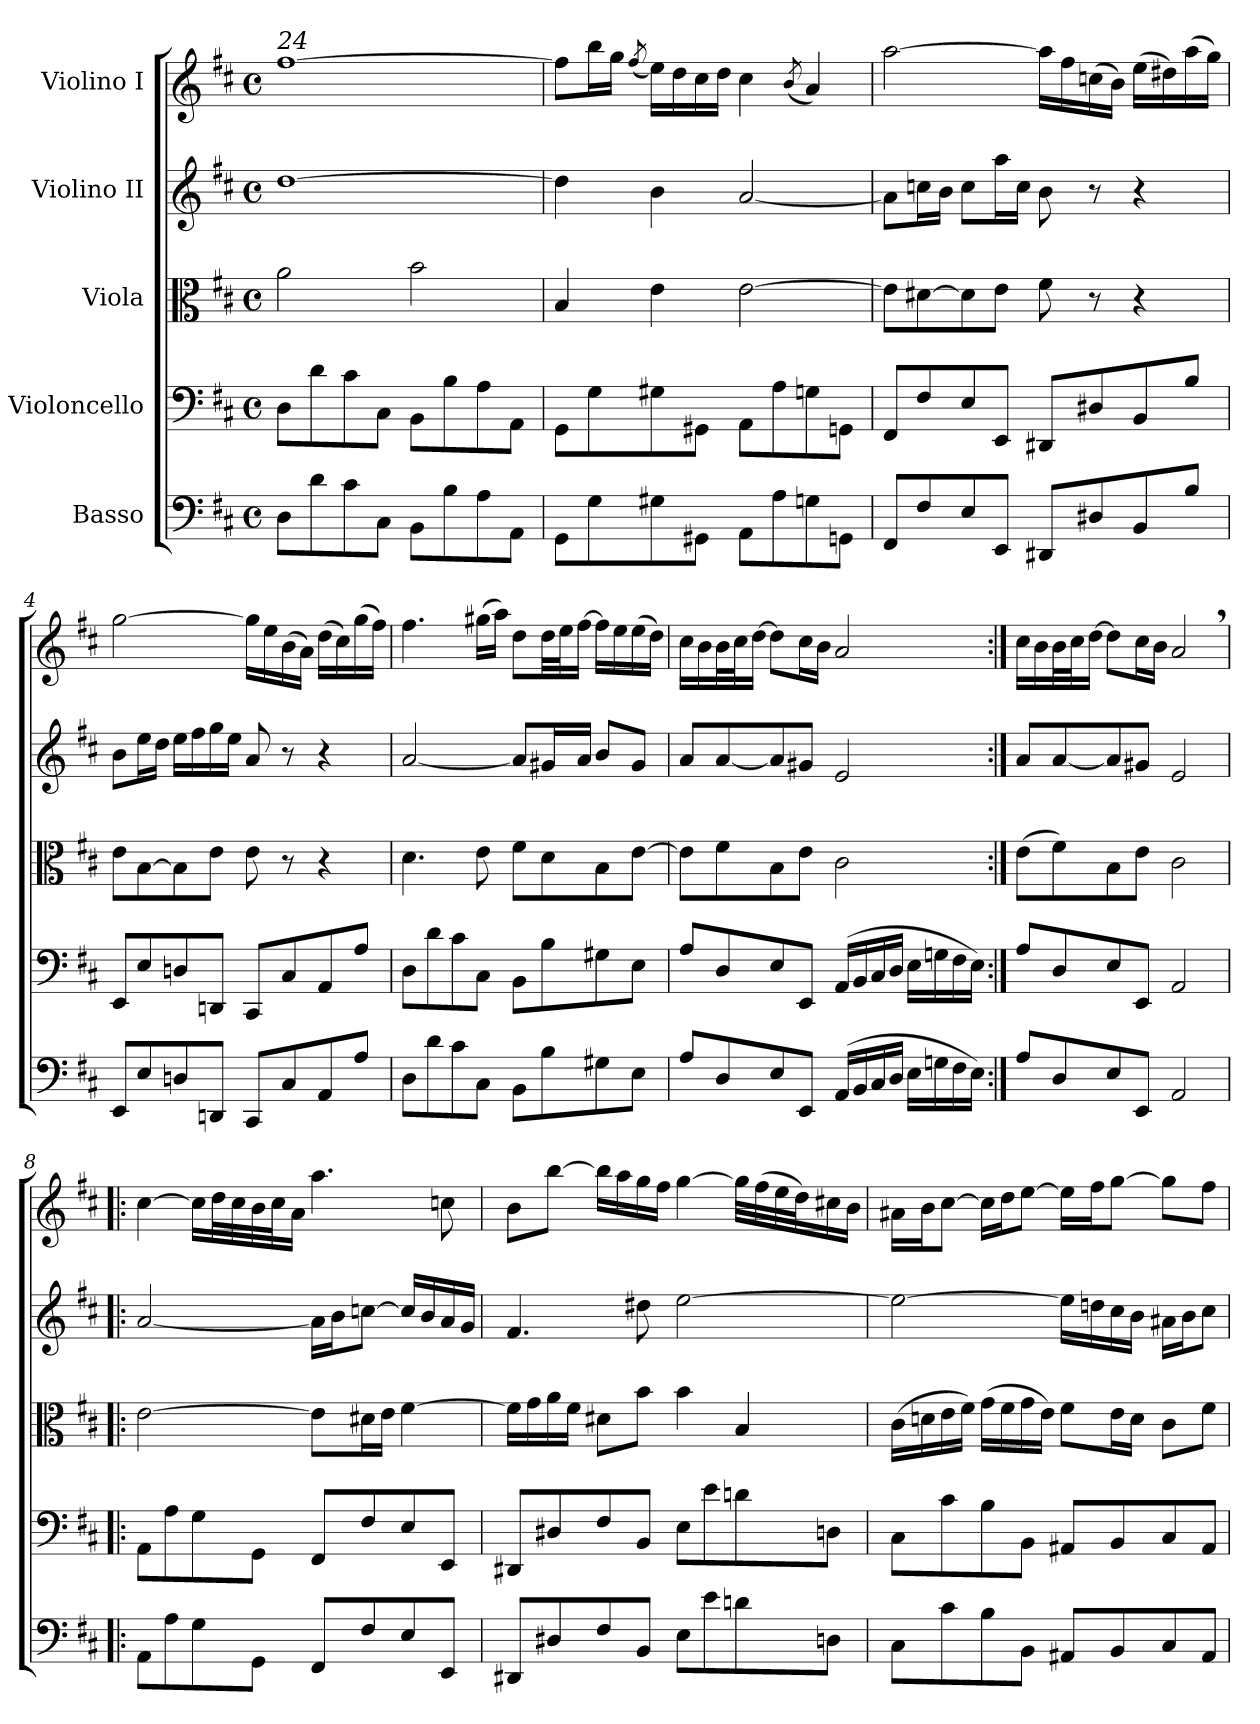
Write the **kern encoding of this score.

**kern	**kern	**kern	**kern	**kern
*part5	*part4	*part3	*part2	*part1
*staff5	*staff4	*staff3	*staff2	*staff1
*I"Basso	*I"Violoncello	*I"Viola	*I"Violino II	*I"Violino I
*clefF4	*clefF4	*clefC3	*clefG2	*clefG2
*ITrd7c12	*	*	*	*
*k[f#c#]	*k[f#c#]	*k[f#c#]	*k[f#c#]	*k[f#c#]
*M4/4	*M4/4	*M4/4	*M4/4	*M4/4
*met(c)	*met(c)	*met(c)	*met(c)	*met(c)
=1	=1	=1	=1	=1
!	!	!	!	!LO:TX:a:i:t=24
8DD\L	8D\L	2a\	[1dd	[1ff#
8D\	8d\	.	.	.
8C#\	8c#\	.	.	.
8CC#\J	8C#\J	.	.	.
8BBB\L	8BB\L	2b\	.	.
8BB\	8B\	.	.	.
8AA\	8A\	.	.	.
8AAA\J	8AA\J	.	.	.
=2	=2	=2	=2	=2
8GGG\L	8GG\L	4B/	4dd\]	8ff#\L]
8GG\	8G\	.	.	16bb\L
.	.	.	.	16gg\JJ
.	.	.	.	(<8qff#/
8GG#X\	8G#X\	4e\	4b\	16ee\LL)
.	.	.	.	16dd\
8GGG#X\J	8GG#X\J	.	.	16cc#\
.	.	.	.	16dd\JJ
8AAA\L	8AA\L	[2e\	[2a/	4cc#\
8AA\	8A\	.	.	.
.	.	.	.	(<8qb/
8GGn\	8Gn\	.	.	4a/)
8GGGn\J	8GGn\J	.	.	.
=3	=3	=3	=3	=3
8FFF#/L	8FF#/L	8e\L]	8a\L]	[2aa\
8FF#/	8F#/	[8d#X\	16ccn\L	.
.	.	.	16b\JJ	.
8EE/	8E/	8d#\]	8cc\L	.
8EEE/J	8EE/J	8e\J	16aa\L	.
.	.	.	16cc\JJ	.
8DDD#X/L	8DD#X/L	8f#\	8b\	16aa\LL]
.	.	.	.	16ff#\
8DD#X/	8D#X/	8r	8r	(>16ccn\
.	.	.	.	16b\JJ)
8BBB/	8BB/	4r	4r	(>16ee\LL
.	.	.	.	16dd#X\)
8BB/J	8B/J	.	.	(>16aa\
.	.	.	.	16gg\JJ)
=4	=4	=4	=4	=4
8EEE/L	8EE/L	8e\L	8b\L	[2gg\
8EE/	8E/	[8B\	16ee\L	.
.	.	.	16dd\JJ	.
8DDn/	8Dn/	8B\]	16ee\LL	.
.	.	.	16ff#\	.
8DDDn/J	8DDn/J	8e\J	16gg\	.
.	.	.	16ee\JJ	.
8CCC#/L	8CC#/L	8e\	8a/	16gg\LL]
.	.	.	.	16ee\
8CC#/	8C#/	8r	8r	(>16b\
.	.	.	.	16a\JJ)
8AAA/	8AA/	4r	4r	(>16dd\LL
.	.	.	.	16cc#\)
8AA/J	8A/J	.	.	(>16gg\
.	.	.	.	16ff#\JJ)
!!LO:LB:g=z
=5	=5	=5	=5	=5
8DD\L	8D\L	4.d\	[2a/	4.ff#\
8D\	8d\	.	.	.
8C#\	8c#\	.	.	.
8CC#\J	8C#\J	8e\	.	(>16gg#X\LL
.	.	.	.	16aa\JJ)
8BBB\L	8BB\L	8f#\L	8a/L]	8dd\L
8BB\	8B\	8d\	16g#X/L	32dd\LL
.	.	.	.	32ee\J
.	.	.	16a/JJ	[16ff#\JJ
8GG#X\	8G#X\	8B\	8b/L	16ff#\LL]
.	.	.	.	16ee\
8EE\J	8E\J	[8e\J	8g#/J	(>16ee\
.	.	.	.	16dd\JJ)
=6	=6	=6	=6	=6
8AA/L	8A/L	8e\L]	8a/L	16cc#\LL
.	.	.	.	16b\
8DD/	8D/	8f#\	[8a/	32b\L
.	.	.	.	32cc#\J
.	.	.	.	[16dd\JJ
8EE/	8E/	8B\	8a/]	8dd\L]
8EEE/J	8EE/J	8e\J	8g#X/J	16cc#\L
.	.	.	.	16b\JJ
(>16AAA/LL	(>16AA/LL	2c#\	2e/	2a/
16BBB/	16BB/	.	.	.
16CC#/	16C#/	.	.	.
16DD/JJ	16D/JJ	.	.	.
16EE\LL	16E\LL	.	.	.
16GGn\	16Gn\	.	.	.
16FF#\	16F#\	.	.	.
16EE\JJ)	16E\JJ)	.	.	.
=7:|!	=7:|!	=7:|!	=7:|!	=7:|!
8AA/L	8A/L	(>8e\L	8a/L	16cc#\LL
.	.	.	.	16b\
8DD/	8D/	8f#\)	[8a/	32b\L
.	.	.	.	32cc#\J
.	.	.	.	[16dd\JJ
8EE/	8E/	8B\	8a/]	8dd\L]
8EEE/J	8EE/J	8e\J	8g#X/J	16cc#\L
.	.	.	.	16b\JJ
2AAA/	2AA/	2c#\	2e/	2a,/
=8!|:	=8!|:	=8!|:	=8!|:	=8!|:
8AAA\L	8AA\L	[2e\	[2a/	[4cc#\
8AA\	8A\	.	.	.
8GG\	8G\	.	.	16cc#\LL]
.	.	.	.	32dd\L
.	.	.	.	32cc#\
8GGG\J	8GG\J	.	.	32b\
.	.	.	.	32cc#\J
.	.	.	.	16a\JJ
8FFF#/L	8FF#/L	8e\L]	16a\LL]	4.aa\
.	.	.	16b\J	.
8FF#/	8F#/	16d#X\L	[8ccn\J	.
.	.	16e\JJ	.	.
8EE/	8E/	[4f#\	16cc/LL]	.
.	.	.	16b/	.
8EEE/J	8EE/J	.	16a/	8ccn\
.	.	.	16g/JJ	.
!!LO:LB:g=z
=9	=9	=9	=9	=9
8DDD#X/L	8DD#X/L	16f#\LL]	4.f#/	8b\L
.	.	16g\	.	.
8DD#X/	8D#X/	16a\	.	[8bb\J
.	.	16f#\JJ	.	.
8FF#/	8F#/	8d#X\L	.	16bb\LL]
.	.	.	.	16aa\
8BBB/J	8BB/J	8b\J	8dd#X\	16gg\
.	.	.	.	16ff#\JJ
8EE\L	8E\L	4b\	[2ee\	[4gg\
8E\	8e\	.	.	.
8Dn\	8dn\	4B/	.	32gg\LLL]
.	.	.	.	(>32ff#\
.	.	.	.	32ee\
.	.	.	.	32dd\J)
8DDn\J	8Dn\J	.	.	16cc#X\
.	.	.	.	16b\JJ
=10	=10	=10	=10	=10
8CC#\L	8C#\L	(>16c#\LL	2ee\_	16a#X\LL
.	.	16dn\	.	16b\J
8C#\	8c#\	16e\	.	[8cc#\J
.	.	16f#\JJ)	.	.
8BB\	8B\	(>16g\LL	.	16cc#\LL]
.	.	16f#\	.	16dd\J
8BBB\J	8BB\J	16g\	.	[8ee\J
.	.	16e\JJ)	.	.
8AAA#X/L	8AA#X/L	8f#\L	16ee\LL]	16ee\LL]
.	.	.	16ddn\	16ff#\J
8BBB/	8BB/	16e\L	16cc#\	[8gg\J
.	.	16d\JJ	16b\JJ	.
8CC#/	8C#/	8c#\L	16a#X\LL	8gg\L]
.	.	.	16b\J	.
8AAA#/J	8AA#/J	8f#\J	8cc#\J	8ff#\J
=	=	=	=	=
*-	*-	*-	*-	*-
